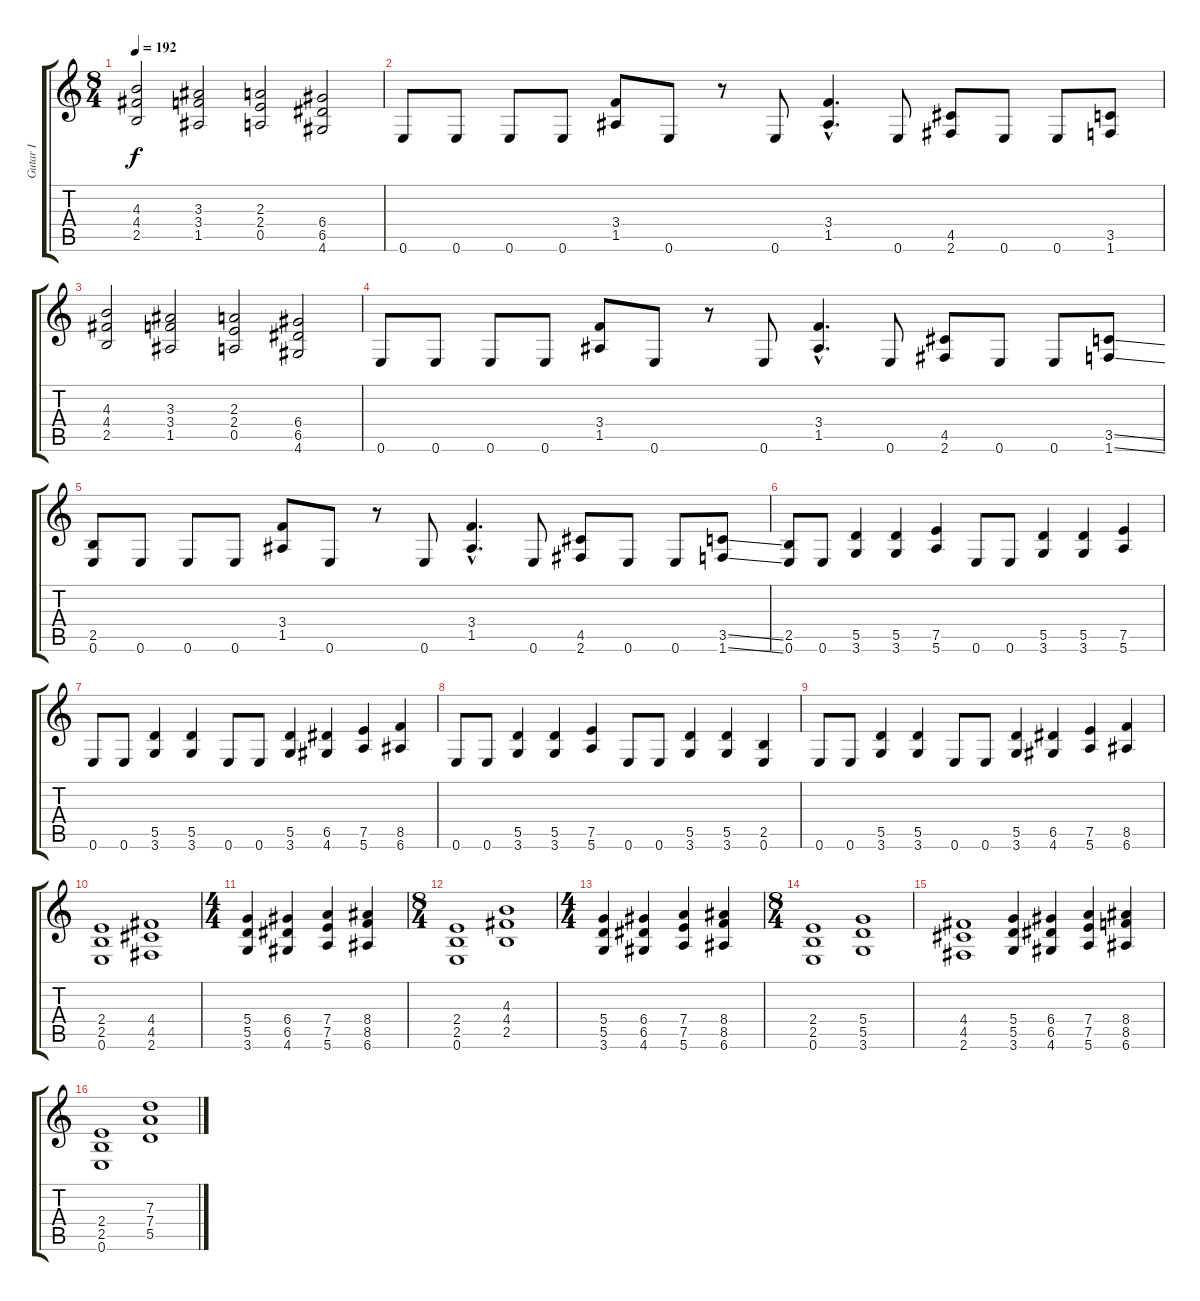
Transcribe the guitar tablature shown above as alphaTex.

\track ("Gutar I" "Gutar I") {instrument distortionguitar}
\staff {score tabs}
\tuning (E4 B3 G3 D3 A2 E2) {hide}
\ts (8 4)
\tempo 192
\clef g2
\ks c
(4.3 4.4 2.5).2{dy f} (3.3 3.4 1.5).2 (2.3 2.4 0.5).2 (6.4 6.5 4.6).2 |
0.6.8 0.6.8 0.6.8 0.6.8 (3.4 1.5).8 0.6.8 r.8 0.6.8 (3.4{hac} 1.5{hac}).4{d} 0.6.8 (4.5 2.6).8 0.6.8 0.6.8 (3.5 1.6).8 |
(4.3 4.4 2.5).2 (3.3 3.4 1.5).2 (2.3 2.4 0.5).2 (6.4 6.5 4.6).2 |
0.6.8 0.6.8 0.6.8 0.6.8 (3.4 1.5).8 0.6.8 r.8 0.6.8 (3.4{hac} 1.5{hac}).4{d} 0.6.8 (4.5 2.6).8 0.6.8 0.6.8 (3.5{ss} 1.6{ss}).8 |
(2.5 0.6).8 0.6.8 0.6.8 0.6.8 (3.4 1.5).8 0.6.8 r.8 0.6.8 (3.4{hac} 1.5{hac}).4{d} 0.6.8 (4.5 2.6).8 0.6.8 0.6.8 (3.5{ss} 1.6{ss}).8 |
(2.5 0.6).8 0.6.8 (5.5 3.6).4 (5.5 3.6).4 (7.5 5.6).4 0.6.8 0.6.8 (5.5 3.6).4 (5.5 3.6).4 (7.5 5.6).4 |
0.6.8 0.6.8 (5.5 3.6).4 (5.5 3.6).4 0.6.8 0.6.8 (5.5 3.6).4 (6.5 4.6).4 (7.5 5.6).4 (8.5 6.6).4 |
0.6.8 0.6.8 (5.5 3.6).4 (5.5 3.6).4 (7.5 5.6).4 0.6.8 0.6.8 (5.5 3.6).4 (5.5 3.6).4 (2.5 0.6).4 |
0.6.8 0.6.8 (5.5 3.6).4 (5.5 3.6).4 0.6.8 0.6.8 (5.5 3.6).4 (6.5 4.6).4 (7.5 5.6).4 (8.5 6.6).4 |
(2.4 2.5 0.6).1 (4.4 4.5 2.6).1 |
\ts (4 4)
(5.4 5.5 3.6).4 (6.4 6.5 4.6).4 (7.4 7.5 5.6).4 (8.4 8.5 6.6).4 |
\ts (8 4)
(2.4 2.5 0.6).1 (4.3 4.4 2.5).1 |
\ts (4 4)
(5.4 5.5 3.6).4 (6.4 6.5 4.6).4 (7.4 7.5 5.6).4 (8.4 8.5 6.6).4 |
\ts (8 4)
(2.4 2.5 0.6).1 (5.4 5.5 3.6).1 |
(4.4 4.5 2.6).1 (5.4 5.5 3.6).4 (6.4 6.5 4.6).4 (7.4 7.5 5.6).4 (8.4 8.5 6.6).4 |
(2.4 2.5 0.6).1 (7.3 7.4 5.5).1
